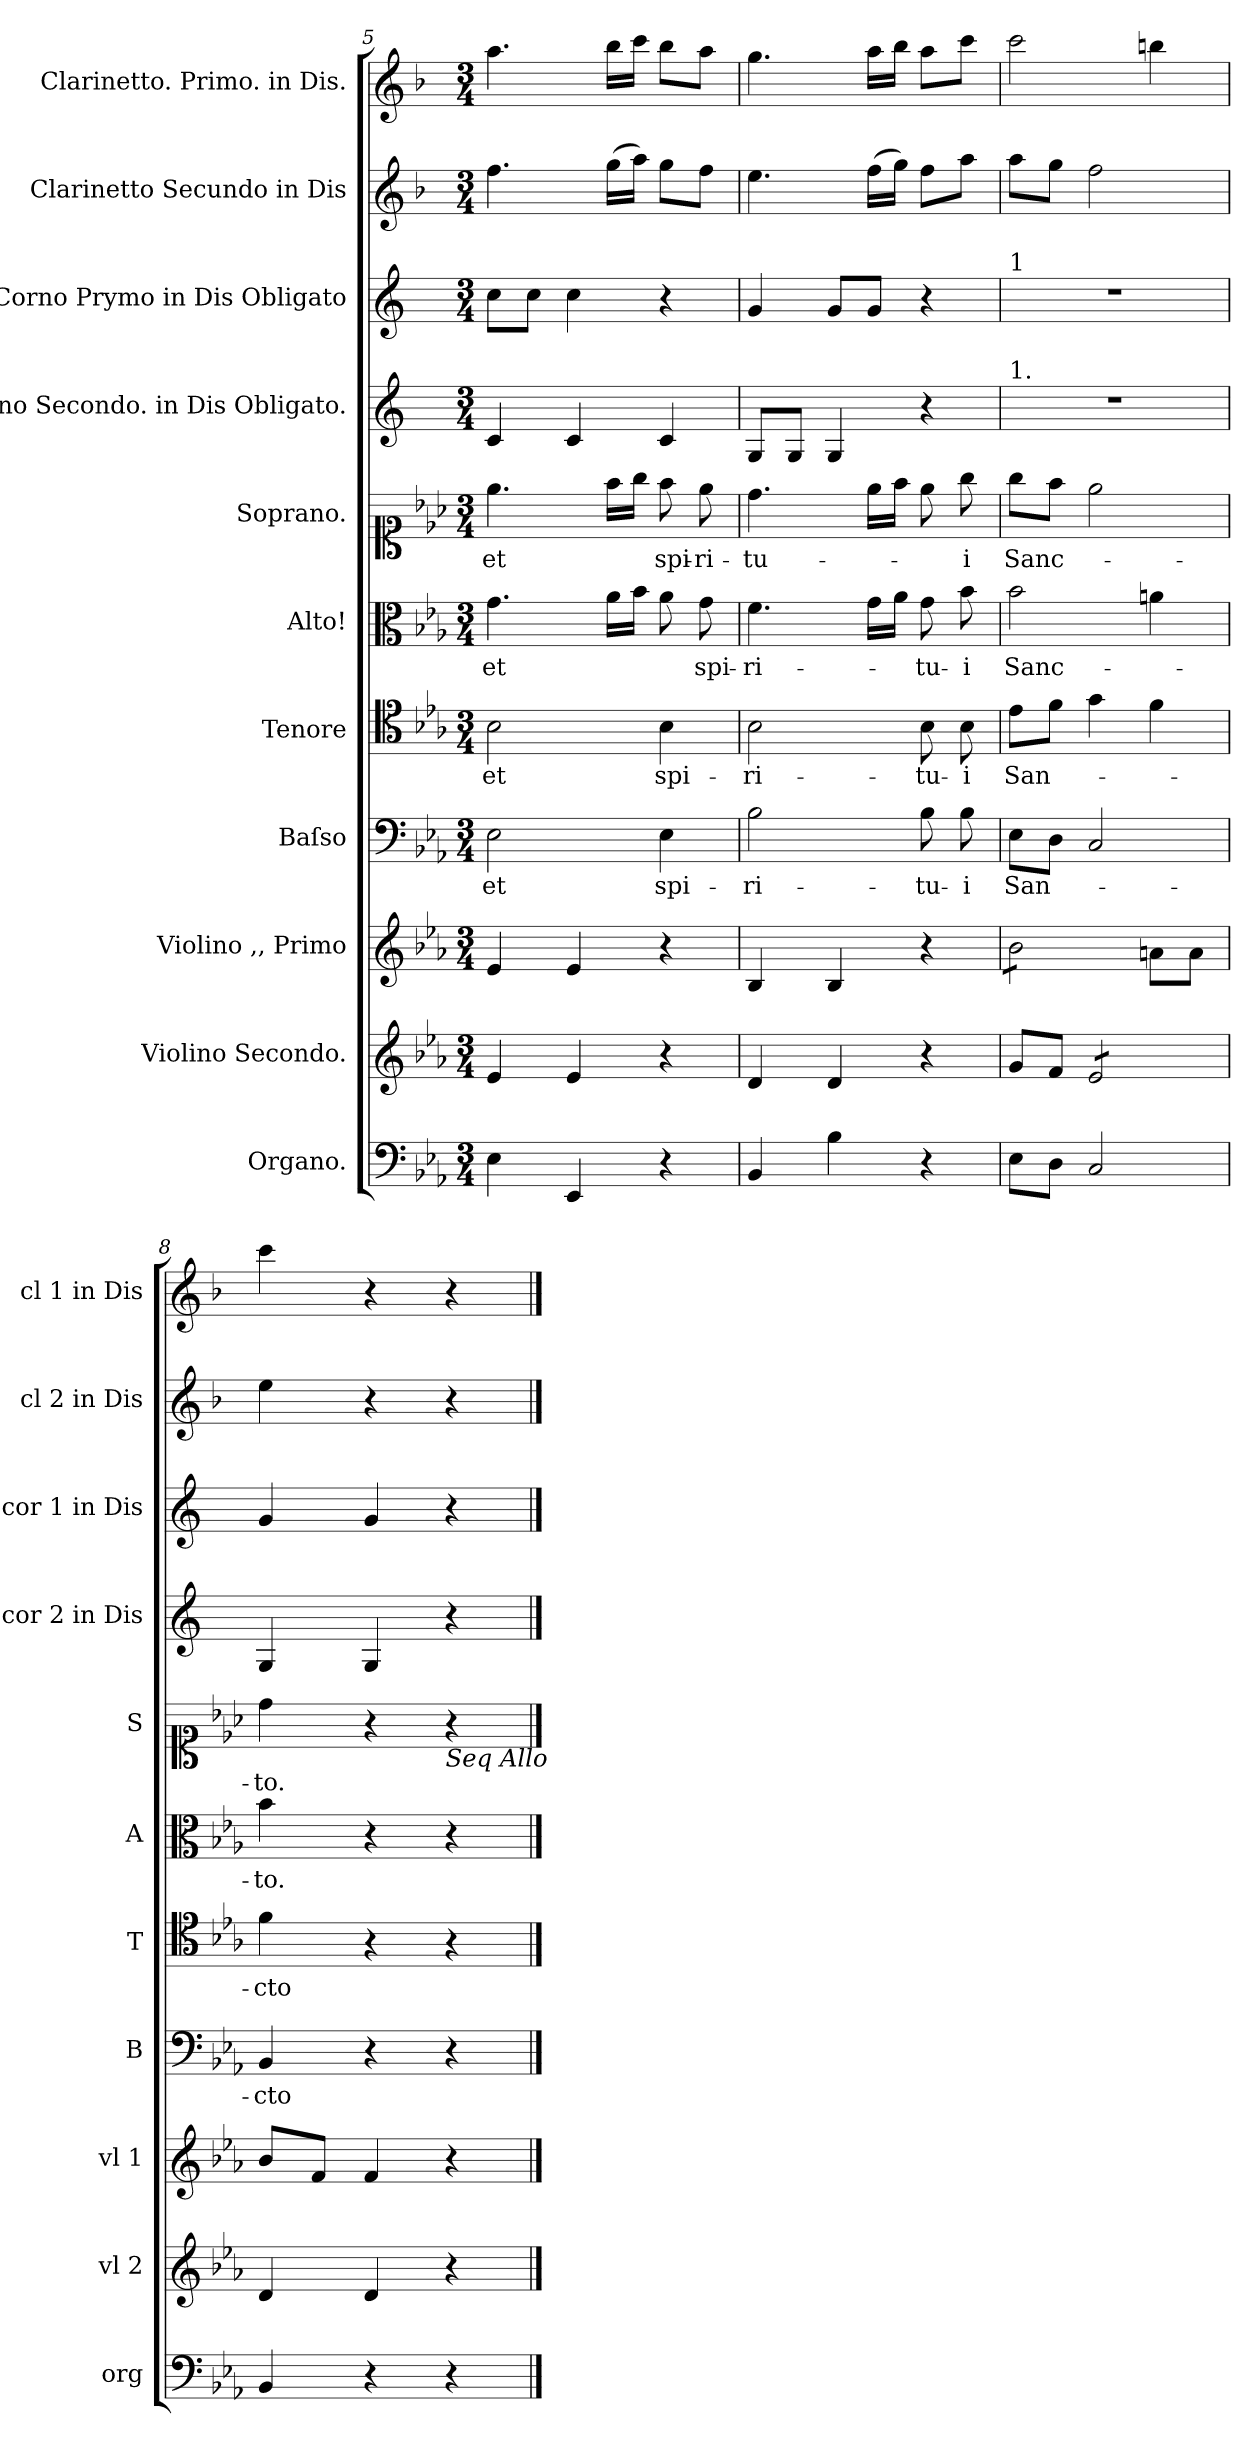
**kern	**kern	**kern	**kern	**text	**kern	**text	**kern	**text	**kern	**text	**kern	**kern	**kern	**kern
*part11	*part10	*part9	*part8	*part8	*part7	*part7	*part6	*part6	*part5	*part5	*part4	*part3	*part2	*part1
*staff11	*staff10	*staff9	*staff8	*staff8	*staff7	*staff7	*staff6	*staff6	*staff5	*staff5	*staff4	*staff3	*staff2	*staff1
*I"Organo.	*I"Violino Secondo.	*I"Violino ,, Primo	*I"Baſso	*	*I"Tenore	*	*I"Alto!	*	*I"Soprano.	*	*I"Corno Secondo. in Dis Obligato.	*I"Corno Prymo in Dis Obligato	*I"Clarinetto Secundo in Dis	*I"Clarinetto. Primo. in Dis.
*I'org	*I'vl 2	*I'vl 1	*I'B	*	*I'T	*	*I'A	*	*I'S	*	*I'cor 2 in Dis	*I'cor 1 in Dis	*I'cl 2 in Dis	*I'cl 1 in Dis
*clefF4	*clefG2	*clefG2	*clefF4	*	*clefC4	*	*clefC3	*	*clefC1	*	*clefG2	*clefG2	*clefG2	*clefG2
*	*	*	*	*	*	*	*	*	*	*	*ITrd5c9	*ITrd5c9	*ITrd1c2	*ITrd1c2
*k[b-e-a-]	*k[b-e-a-]	*k[b-e-a-]	*k[b-e-a-]	*	*k[b-e-a-]	*	*k[b-e-a-]	*	*k[b-e-a-]	*	*k[b-e-a-]	*k[b-e-a-]	*k[b-e-a-]	*k[b-e-a-]
*E-:	*E-:	*E-:	*E-:	*	*E-:	*	*E-:	*	*E-:	*	*E-:	*E-:	*E-:	*E-:
*M3/4	*M3/4	*M3/4	*M3/4	*	*M3/4	*	*M3/4	*	*M3/4	*	*M3/4	*M3/4	*M3/4	*M3/4
=5	=5	=5	=5	=5	=5	=5	=5	=5	=5	=5	=5	=5	=5	=5
4E-\	4e-/	4e-/	2E-\	et	2B-\	et	4.g\	et	4.ee-\	et	4E-/	8e-\L	4.ee-\	4.gg\
.	.	.	.	.	.	.	.	.	.	.	.	8e-\J	.	.
4EE-/	4e-/	4e-/	.	.	.	.	.	.	.	.	4E-/	4e-\	.	.
.	.	.	.	.	.	.	16a-\LL	.	16ff\LL	.	.	.	(16ff\LL	16aa-\LL
.	.	.	.	.	.	.	16b-\JJ	.	16gg\JJ	.	.	.	16gg\JJ)	16bb-\JJ
4r	4r	4r	4E-\	spi-	4B-\	spi-	8a-\	.	8ff\	spi-	4E-/	4r	8ff\L	8aa-\L
.	.	.	.	.	.	.	8g\	spi-	8ee-\	-ri-	.	.	8ee-\J	8gg\J
=6	=6	=6	=6	=6	=6	=6	=6	=6	=6	=6	=6	=6	=6	=6
4BB-/	4d/	4B-/	2B-\	-ri-	2B-\	-ri-	4.f\	-ri-	4.dd\	-tu-	8BB-/L	4B-/	4.dd\	4.ff\
.	.	.	.	.	.	.	.	.	.	.	8BB-/J	.	.	.
4B-\	4d/	4B-/	.	.	.	.	.	.	.	.	4BB-/	8B-/L	.	.
.	.	.	.	.	.	.	16g\LL	.	16ee-\LL	.	.	8B-/J	(16ee-\LL	16gg\LL
.	.	.	.	.	.	.	16a-\JJ	.	16ff\JJ	.	.	.	16ff\JJ)	16aa-\JJ
4r	4r	4r	8B-\	-tu-	8B-\	-tu-	8g\	-tu-	8ee-\	.	4r	4r	8ee-\L	8gg\L
.	.	.	8B-\	-i	8B-\	-i	8b-\	-i	8gg\	-i	.	.	8gg\J	8bb-\J
=7	=7	=7	=7	=7	=7	=7	=7	=7	=7	=7	=7	=7	=7	=7
!	!	!	!	!	!	!	!	!	!	!	!	!LO:TX:a:t=1	!	!
!	!	!	!	!	!	!	!	!	!	!	!LO:TX:a:t=1.	!	!	!
*	*	*tremolo	*	*	*	*	*	*	*	*	*	*	*	*
8E-\L	8g/L	8b-\L	8E-\L	San-	8e-\L	San-	2b-\	Sanc-	8gg\L	Sanc-	2.r	2.r	8gg\L	2bb-\
8D\J	8f/J	8b-\	8D\J	.	8f\J	.	.	.	8ff\J	.	.	.	8ff\J	.
*	*tremolo	*	*	*	*	*	*	*	*	*	*	*	*	*
2C/	8e-/L	8b-\	2C/	.	4g\	.	.	.	2ee-\	.	.	.	2ee-\	.
.	8e-/	8b-\J	.	.	.	.	.	.	.	.	.	.	.	.
*	*	*Xtremolo	*	*	*	*	*	*	*	*	*	*	*	*
.	8e-/	8an\L	.	.	4f\	.	4an\	.	.	.	.	.	.	4aan\
.	8e-/J	8a\J	.	.	.	.	.	.	.	.	.	.	.	.
*	*Xtremolo	*	*	*	*	*	*	*	*	*	*	*	*	*
=8	=8	=8	=8	=8	=8	=8	=8	=8	=8	=8	=8	=8	=8	=8
4BB-/	4d/	8b-/L	4BB-/	-cto	4f\	-cto	4b-\	-to.	4dd\	-to.	4BB-/	4B-/	4dd\	4bb-\
.	.	8f/J	.	.	.	.	.	.	.	.	.	.	.	.
4r	4d/	4f/	4r	.	4r	.	4r	.	4r	.	4BB-/	4B-/	4r	4r
!	!	!	!	!	!	!	!	!	!LO:TX:b:i:t=Seq Allo	!	!	!	!	!
4r	4r	4r	4r	.	4r	.	4r	.	4r	.	4r	4r	4r	4r
==	==	==	==	==	==	==	==	==	==	==	==	==	==	==
*-	*-	*-	*-	*-	*-	*-	*-	*-	*-	*-	*-	*-	*-	*-
